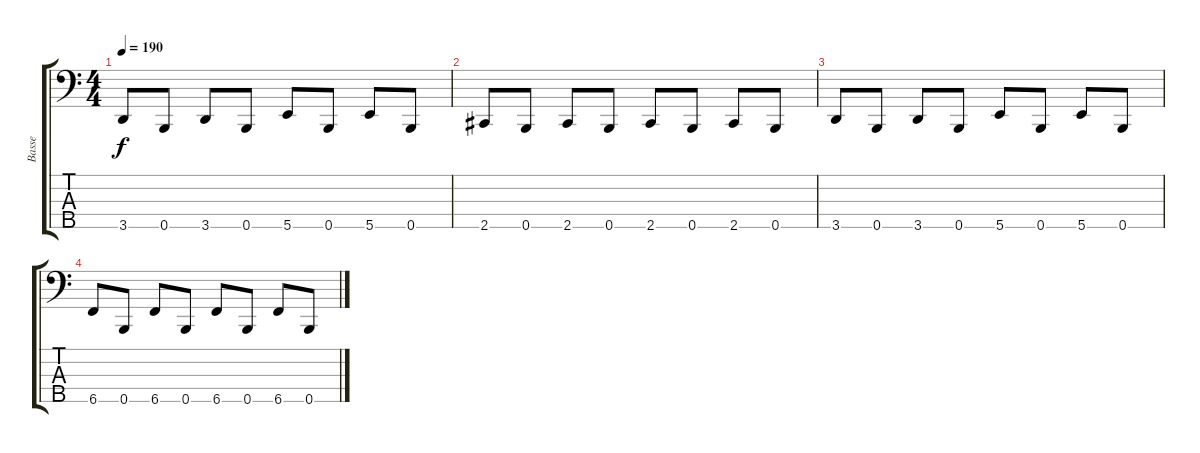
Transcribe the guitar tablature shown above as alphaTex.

\track ("Basse" "Basse") {instrument acousticguitarnylon}
\staff {score tabs}
\tuning (G2 D2 A1 E1 B0) {hide}
\ts (4 4)
\tempo 190
\clef f4
\ks c
3.5.8{dy f} 0.5.8 3.5.8 0.5.8 5.5.8 0.5.8 5.5.8 0.5.8 |
2.5.8 0.5.8 2.5.8 0.5.8 2.5.8 0.5.8 2.5.8 0.5.8 |
3.5.8 0.5.8 3.5.8 0.5.8 5.5.8 0.5.8 5.5.8 0.5.8 |
6.5.8 0.5.8 6.5.8 0.5.8 6.5.8 0.5.8 6.5.8 0.5.8
